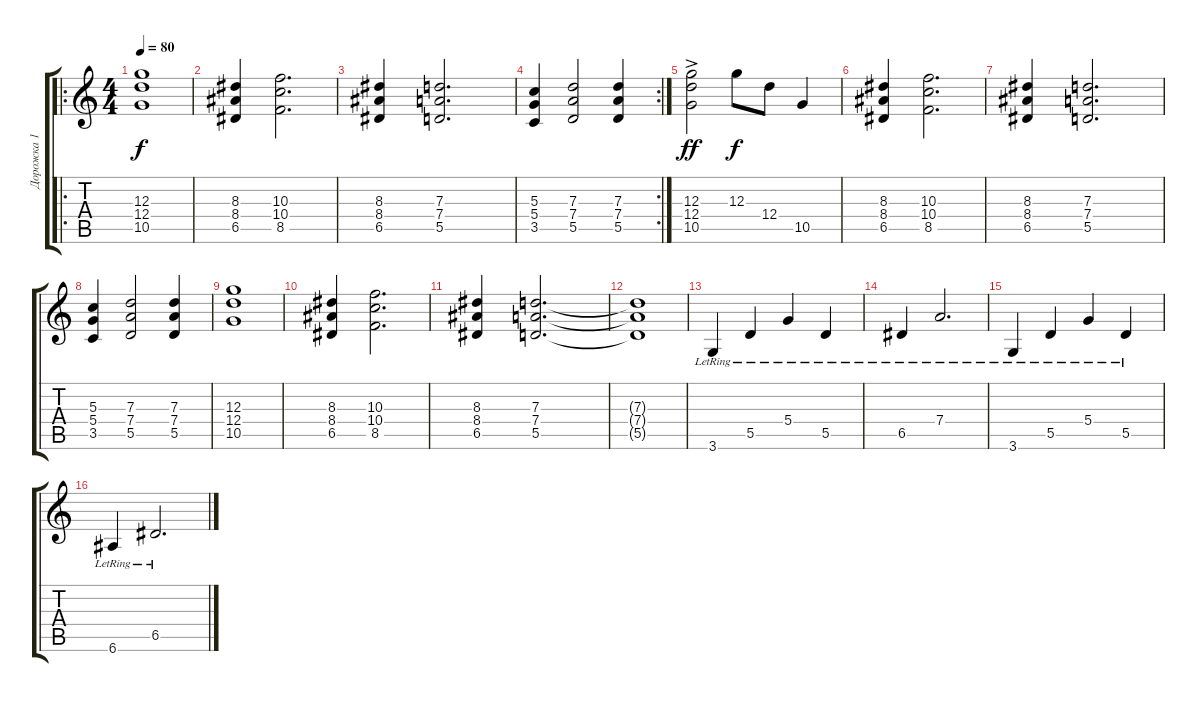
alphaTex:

\track ("Дорожка 1" "Дорожка 1") {instrument distortionguitar}
\staff {score tabs}
\tuning (E4 B3 G3 D3 A2 E2) {hide}
\ro
\ts (4 4)
\tempo 80
\clef g2
\ks c
(12.3 12.4 10.5).1{dy f} |
(8.3 8.4 6.5).4 (10.3 10.4 8.5).2{d} |
(8.3 8.4 6.5).4 (7.3 7.4 5.5).2{d} |
\rc 2
(5.3 5.4 3.5).4 (7.3 7.4 5.5).2 (7.3 7.4 5.5).4 |
(12.3 12.4{ac} 10.5).2{dy ff} 12.3.8{dy f} 12.4.8 10.5.4 |
(8.3 8.4 6.5).4 (10.3 10.4 8.5).2{d} |
(8.3 8.4 6.5).4 (7.3 7.4 5.5).2{d} |
(5.3 5.4 3.5).4 (7.3 7.4 5.5).2 (7.3 7.4 5.5).4 |
(12.3 12.4 10.5).1 |
(8.3 8.4 6.5).4 (10.3 10.4 8.5).2{d} |
(8.3 8.4 6.5).4 (7.3 7.4 5.5).2{d} |
(7.3{t} 7.4{t} 5.5{t}).1 |
3.6{lr}.4 5.5{lr}.4 5.4{lr}.4 5.5{lr}.4 |
6.5{lr}.4 7.4{lr}.2{d} |
3.6{lr}.4 5.5{lr}.4 5.4{lr}.4 5.5{lr}.4 |
6.6{lr}.4 6.5{lr}.2{d}
